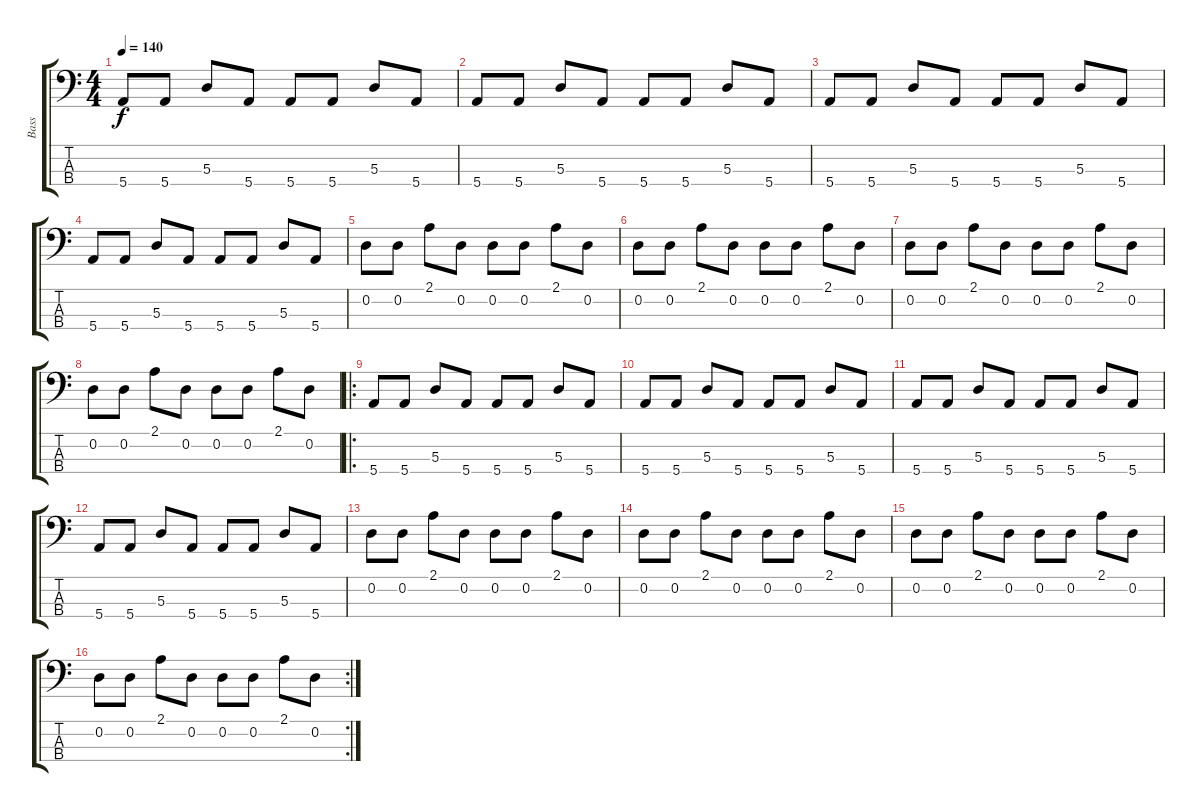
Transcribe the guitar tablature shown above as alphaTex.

\track ("Bass" "Bass") {instrument electricbasspick}
\staff {score tabs}
\tuning (G2 D2 A1 E1) {hide}
\ts (4 4)
\tempo 140
\clef f4
\ks c
5.4.8{dy f} 5.4.8 5.3.8 5.4.8 5.4.8 5.4.8 5.3.8 5.4.8 |
5.4.8 5.4.8 5.3.8 5.4.8 5.4.8 5.4.8 5.3.8 5.4.8 |
5.4.8 5.4.8 5.3.8 5.4.8 5.4.8 5.4.8 5.3.8 5.4.8 |
5.4.8 5.4.8 5.3.8 5.4.8 5.4.8 5.4.8 5.3.8 5.4.8 |
0.2.8 0.2.8 2.1.8 0.2.8 0.2.8 0.2.8 2.1.8 0.2.8 |
0.2.8 0.2.8 2.1.8 0.2.8 0.2.8 0.2.8 2.1.8 0.2.8 |
0.2.8 0.2.8 2.1.8 0.2.8 0.2.8 0.2.8 2.1.8 0.2.8 |
0.2.8 0.2.8 2.1.8 0.2.8 0.2.8 0.2.8 2.1.8 0.2.8 |
\ro
5.4.8 5.4.8 5.3.8 5.4.8 5.4.8 5.4.8 5.3.8 5.4.8 |
5.4.8 5.4.8 5.3.8 5.4.8 5.4.8 5.4.8 5.3.8 5.4.8 |
5.4.8 5.4.8 5.3.8 5.4.8 5.4.8 5.4.8 5.3.8 5.4.8 |
5.4.8 5.4.8 5.3.8 5.4.8 5.4.8 5.4.8 5.3.8 5.4.8 |
0.2.8 0.2.8 2.1.8 0.2.8 0.2.8 0.2.8 2.1.8 0.2.8 |
0.2.8 0.2.8 2.1.8 0.2.8 0.2.8 0.2.8 2.1.8 0.2.8 |
0.2.8 0.2.8 2.1.8 0.2.8 0.2.8 0.2.8 2.1.8 0.2.8 |
\rc 2
0.2.8 0.2.8 2.1.8 0.2.8 0.2.8 0.2.8 2.1.8 0.2.8
